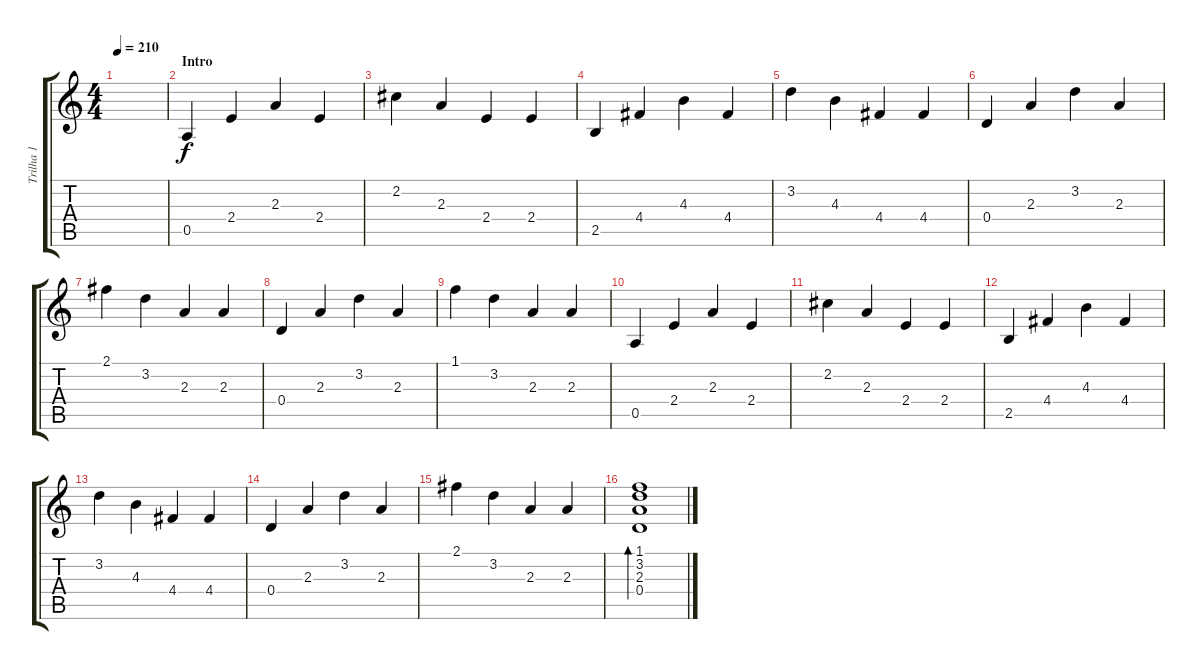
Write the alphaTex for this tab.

\track ("Trilha 1" "Trilha 1") {instrument acousticguitarnylon}
\staff {score tabs}
\tuning (E4 B3 G3 D3 A2 E2) {hide}
\ts (4 4)
\tempo 210
\clef g2
\ks c
|
\section ("" "Intro")
0.5.4 2.4.4 2.3.4 2.4.4 |
2.2.4 2.3.4 2.4.4 2.4.4 |
2.5.4 4.4.4 4.3.4 4.4.4 |
3.2.4 4.3.4 4.4.4 4.4.4 |
0.4.4 2.3.4 3.2.4 2.3.4 |
2.1.4 3.2.4 2.3.4 2.3.4 |
0.4.4 2.3.4 3.2.4 2.3.4 |
1.1.4 3.2.4 2.3.4 2.3.4 |
0.5.4 2.4.4 2.3.4 2.4.4 |
2.2.4 2.3.4 2.4.4 2.4.4 |
2.5.4 4.4.4 4.3.4 4.4.4 |
3.2.4 4.3.4 4.4.4 4.4.4 |
0.4.4 2.3.4 3.2.4 2.3.4 |
2.1.4 3.2.4 2.3.4 2.3.4 |
(1.1 3.2 2.3 0.4).1{bd 480}
